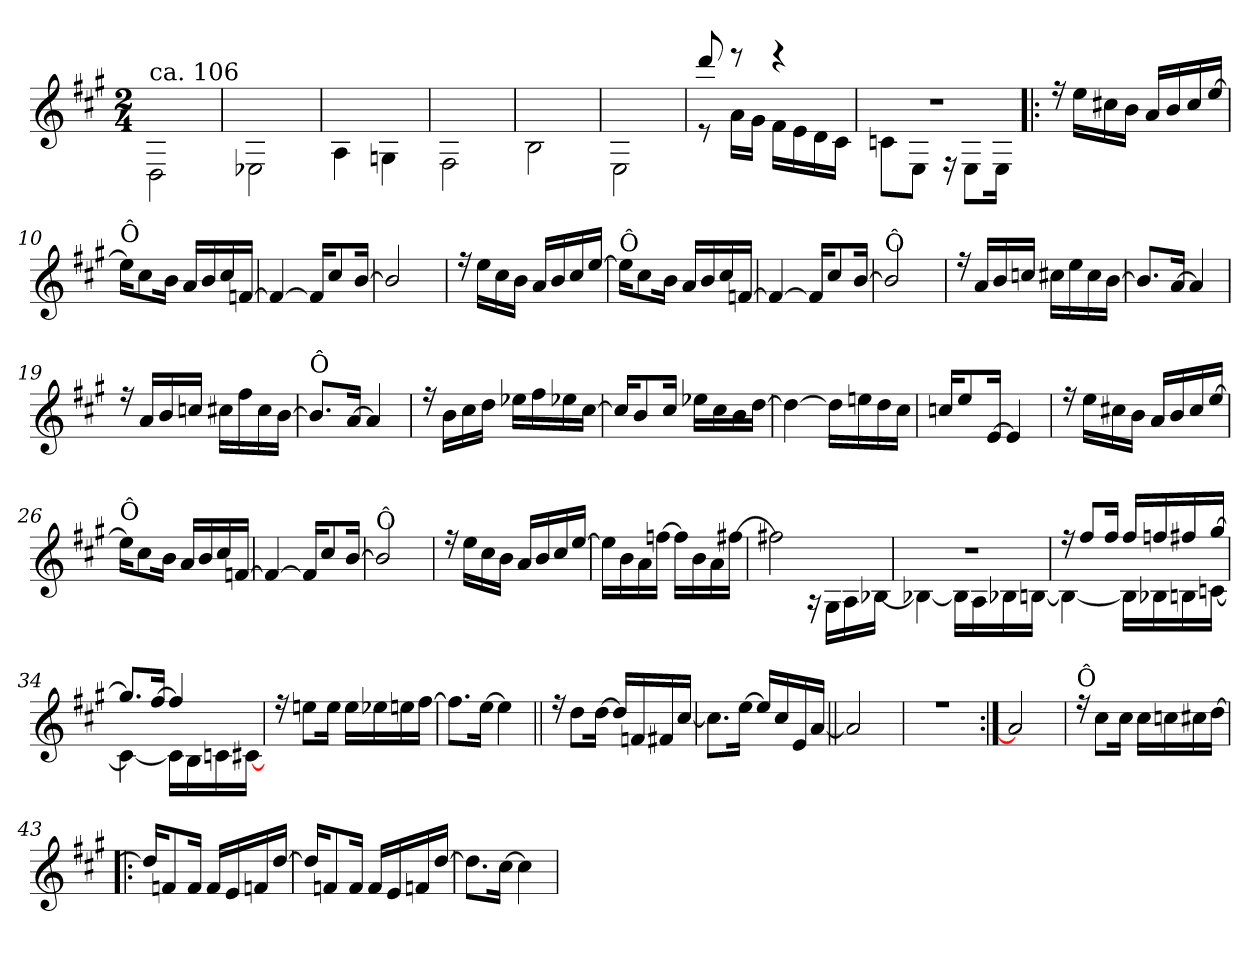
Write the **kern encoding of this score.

**kern
*part1
*staff1
*clefG2
*k[f#c#g#]
*A:
*M2/4
=1
!LO:TX:a:t=ca. 106
2D\
=2
2E-X\
=3
4A\
4Gn\
=4
2F#\
=5
2B\
=6
2E\
=7
*^
*	*^
8re	8ryy	8ddd!/
16a!\LL	8ryy	8rddd
16g#!\JJ	.	.
16f#!\LL	4ryy	4rddd
16e!\	.	.
16d!\	.	.
16c#!\JJ	.	.
!!LO:LB:g=z	!!	!!
=8	=8	=8
2r	8cn!\L	4ryy
.	8E!\J	.
.	16rE	4ryy
.	8E!\L	.
.	16E!\Jk	.
*	*v	*v
=9!|:	=9!|:
16rff	2ryy
16ee\LL	.
16cc#X\	.
16b\JJ	.
16a/LL	.
16b/	.
16cc#/	.
[>16ee/JJ	.
=10	=10
!LO:TX:a:t=Ô	!
16ee\KL]	2ryy
8cc#\	.
16b\Jk	.
16a/LL	.
16b/	.
16cc#/	.
[>16fn/JJ	.
=11	=11
4f/_	2ryy
16f/KL]	.
8cc#/	.
[>16b/Jk	.
=12	=12
2b/]	2ryy
!!LO:LB:g=z	!!
=13	=13
16rff	2ryy
16ee\LL	.
16cc#\	.
16b\JJ	.
16a/LL	.
16b/	.
16cc#/	.
[>16ee/JJ	.
=14	=14
!LO:TX:a:t=Ô	!
16ee\KL]	2ryy
8cc#\	.
16b\Jk	.
16a/LL	.
16b/	.
16cc#/	.
[>16fn/JJ	.
=15	=15
4f/_	2ryy
16f/KL]	.
8cc#/	.
[>16b/Jk	.
=16	=16
!LO:TX:a:t=Ô	!
2b/]	2ryy
=17	=17
16rff	2ryy
16a/LL	.
16b/	.
16ccn/JJ	.
16cc#X\LL	.
16ee\	.
16cc#\	.
[<16b\JJ	.
!!LO:LB:g=z	!!
=18	=18
8.b/L]	2ryy
[>16a/Jk	.
4a/]	.
=19	=19
16rff	2ryy
16a/LL	.
16b/	.
16ccn/JJ	.
16cc#X\LL	.
16ff#\	.
16cc#\	.
[<16b\JJ	.
=20	=20
!LO:TX:a:t=Ô	!
8.b/L]	2ryy
[>16a/Jk	.
4a/]	.
=21	=21
16rff	2ryy
16b\LL	.
16cc#\	.
16dd\JJ	.
16ee-X\LL	.
16ff#\	.
16ee-X\	.
[<16cc#\JJ	.
=22	=22
16cc#/KL]	2ryy
8b/	.
16cc#/Jk	.
16ee-X\LL	.
16cc#\	.
16b\	.
[<16dd\JJ	.
!!LO:LB:g=z	!!
=23	=23
4dd\_	2ryy
16dd\LL]	.
16een\	.
16dd\	.
16cc#\JJ	.
=24	=24
16ccn/KL	2ryy
8ee/	.
[>16e/Jk	.
4e/]	.
=25	=25
16rff	2ryy
16ee\LL	.
16cc#X\	.
16b\JJ	.
16a/LL	.
16b/	.
16cc#/	.
[>16ee/JJ	.
=26	=26
!LO:TX:a:t=Ô	!
16ee\KL]	2ryy
8cc#\	.
16b\Jk	.
16a/LL	.
16b/	.
16cc#/	.
[>16fn/JJ	.
=27	=27
4f/_	2ryy
16f/KL]	.
8cc#/	.
[>16b/Jk	.
!!LO:LB:g=z	!!
=28	=28
!LO:TX:a:t=Ô	!
2b/]	2ryy
=29	=29
16rff	2ryy
16ee\LL	.
16cc#\	.
16b\JJ	.
16a/LL	.
16b/	.
16cc#/	.
[>16ee/JJ	.
=30	=30
16ee\LL]	4ryy
16b\	.
16a\	.
[<16ffn\JJ	.
16ff\LL]	4ryy
16b\	.
16a\	.
[<16ff#X\JJ	.
=31	=31
*	*^
2ff#X\]	4ryy	2ryy
.	16rG	.
.	16G#!\LL	.
.	16A!\	.
.	[<16B-X!\JJ	.
=32	=32	=32
2r	4B-X!\_	2ryy
.	16B-!\LL]	.
.	16A!\	.
.	16B-X!\	.
.	[<16Bn!\JJ	.
!!LO:LB:g=z	!!	!!
=33	=33	=33
16rff	4Bn!\_	2ryy
8ff#/L	.	.
16ff#/Jk	.	.
16ff#/LL	16B!\LL]	.
16ffn/	16B-X!\	.
16ff#X/	16Bn!\	.
[>16gg#/JJ	[<16cn!\JJ	.
=34	=34	=34
8.gg#/L]	4cn!\_	2ryy
[>16ff#/Jk	.	.
4ff#/]	16c!\LL]	.
.	16B!\	.
.	16cn!\	.
.	[<16c#X!\JJ	.
*	*v	*v
=35	=35
16rff	2ryy
8een\L	.
16ee\Jk	.
16ee\LL	.
16ee-X\	.
16een\	.
[<16ff#\JJ	.
=36	=36
8.ff#\L]	4ryy
[<16ee\Jk	.
4ee\]	4ryy
!!LO:LB:g=z	!!
=37||	=37||
16rff	4ryy
8dd\L	.
[<16dd\Jk	.
16dd/LL]	4ryy
16fn/	.
16f#X/	.
[>16cc#/JJ	.
=38	=38
8.cc#\L]	4ryy
[<16ee\Jk	.
16ee/LL]	4ryy
16cc#/	.
16e/	.
[>16a/JJ	.
=39||	=39||
2a/]	2ryy
=40	=40
2rff	2ryy
=41:|!	=41:|!
2a/]	2ryy
!!LO:LB:g=z	!!
=42	=42
!LO:TX:a:t=Ô	!
16rff	2ryy
8cc#\L	.
16cc#\Jk	.
16cc#\LL	.
16ccn\	.
16cc#X\	.
[<16dd\JJ	.
=43!|:	=43!|:
16dd/KL]	2ryy
8fn/	.
16f/Jk	.
16f/LL	.
16e/	.
16fn/	.
[>16dd/JJ	.
=44	=44
16dd/KL]	2ryy
8fn/	.
16f/Jk	.
16f/LL	.
16e/	.
16fn/	.
[>16dd/JJ	.
=45	=45
8.dd\L]	2ryy
[<16cc#\Jk	.
4cc#\]	.
*v	*v
=
*-
